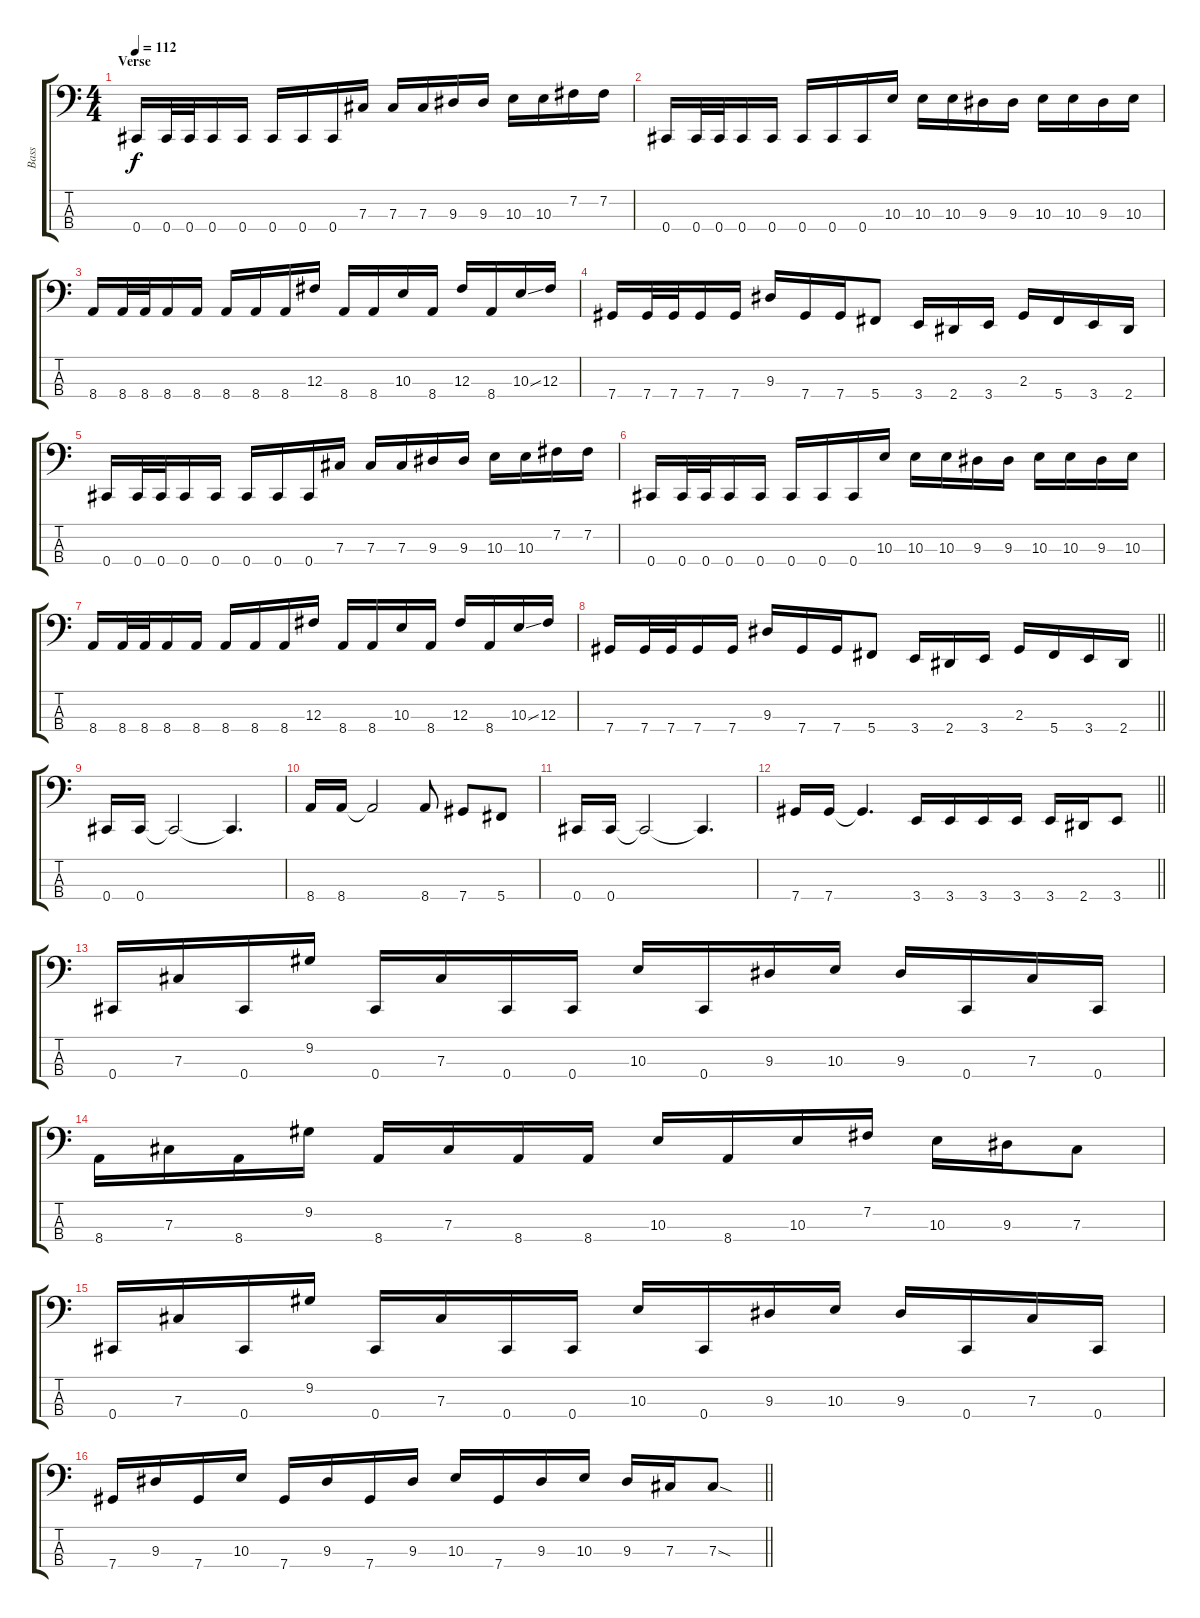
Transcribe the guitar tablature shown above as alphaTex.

\track ("Bass" "Bass") {instrument electricbassfinger}
\staff {score tabs}
\tuning (E2 B1 Gb1 Db1) {hide}
\ts (4 4)
\section ("" "Verse")
\tempo 112
\clef f4
\ks c
0.4.16{dy f} 0.4.32 0.4.32 0.4.16 0.4.16 0.4.16 0.4.16 0.4.16 7.3.16 7.3.16 7.3.16 9.3.16 9.3.16 10.3.16 10.3.16 7.2.16 7.2.16 |
0.4.16 0.4.32 0.4.32 0.4.16 0.4.16 0.4.16 0.4.16 0.4.16 10.3.16 10.3.16 10.3.16 9.3.16 9.3.16 10.3.16 10.3.16 9.3.16 10.3.16 |
8.4.16 8.4.32 8.4.32 8.4.16 8.4.16 8.4.16 8.4.16 8.4.16 12.3.16 8.4.16 8.4.16 10.3.16 8.4.16 12.3.16 8.4.16 10.3{ss}.16 12.3.16 |
7.4.16 7.4.32 7.4.32 7.4.16 7.4.16 9.3.16 7.4.16 7.4.16 5.4.8 3.4.16 2.4.16 3.4.16 2.3.16 5.4.16 3.4.16 2.4.16 |
0.4.16 0.4.32 0.4.32 0.4.16 0.4.16 0.4.16 0.4.16 0.4.16 7.3.16 7.3.16 7.3.16 9.3.16 9.3.16 10.3.16 10.3.16 7.2.16 7.2.16 |
0.4.16 0.4.32 0.4.32 0.4.16 0.4.16 0.4.16 0.4.16 0.4.16 10.3.16 10.3.16 10.3.16 9.3.16 9.3.16 10.3.16 10.3.16 9.3.16 10.3.16 |
8.4.16 8.4.32 8.4.32 8.4.16 8.4.16 8.4.16 8.4.16 8.4.16 12.3.16 8.4.16 8.4.16 10.3.16 8.4.16 12.3.16 8.4.16 10.3{ss}.16 12.3.16 |
\barLineRight lightlight
7.4.16 7.4.32 7.4.32 7.4.16 7.4.16 9.3.16 7.4.16 7.4.16 5.4.8 3.4.16 2.4.16 3.4.16 2.3.16 5.4.16 3.4.16 2.4.16 |
\section ("" "")
0.4.16 0.4.16 0.4{t}.2 0.4{t}.4{d} |
8.4.16 8.4.16 8.4{t}.2 8.4.8 7.4.8 5.4.8 |
0.4.16 0.4.16 0.4{t}.2 0.4{t}.4{d} |
\barLineRight lightlight
7.4.16 7.4.16 7.4{t}.4{d} 3.4.16 3.4.16 3.4.16 3.4.16 3.4.16 2.4.16 3.4.8 |
\section ("" "")
0.4.16 7.3.16 0.4.16 9.2.16 0.4.16 7.3.16 0.4.16 0.4.16 10.3.16 0.4.16 9.3.16 10.3.16 9.3.16 0.4.16 7.3.16 0.4.16 |
8.4.16 7.3.16 8.4.16 9.2.16 8.4.16 7.3.16 8.4.16 8.4.16 10.3.16 8.4.16 10.3.16 7.2.16 10.3.16 9.3.16 7.3.8 |
0.4.16 7.3.16 0.4.16 9.2.16 0.4.16 7.3.16 0.4.16 0.4.16 10.3.16 0.4.16 9.3.16 10.3.16 9.3.16 0.4.16 7.3.16 0.4.16 |
\barLineRight lightlight
7.4.16 9.3.16 7.4.16 10.3.16 7.4.16 9.3.16 7.4.16 9.3.16 10.3.16 7.4.16 9.3.16 10.3.16 9.3.16 7.3.16 7.3{sod}.8
